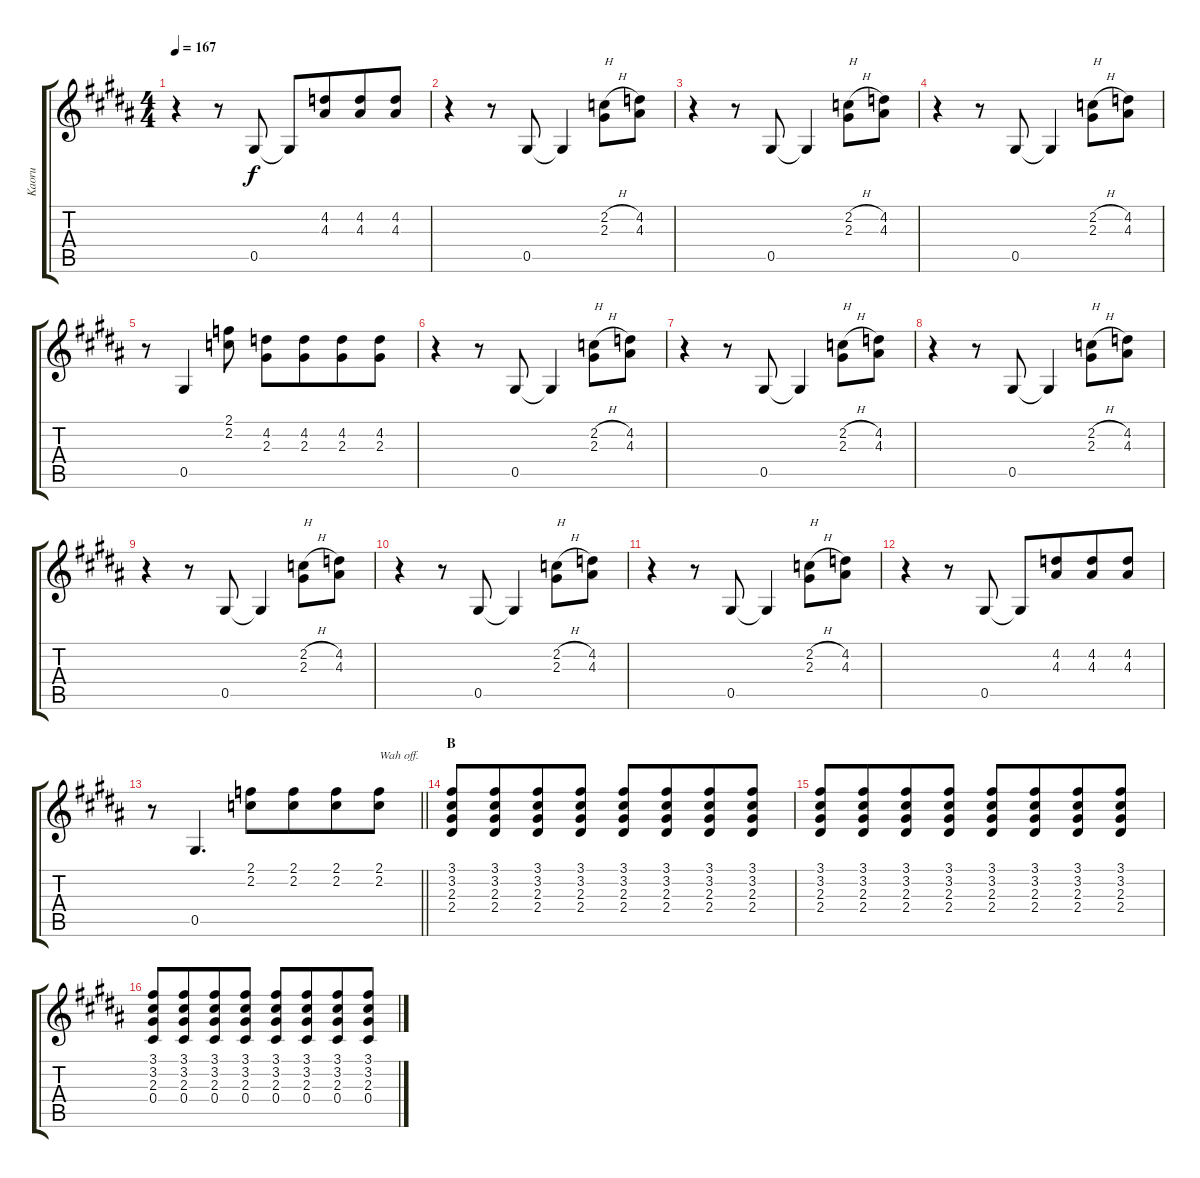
\track ("Kaoru" "Kaoru") {instrument overdrivenguitar}
\staff {score tabs}
\tuning (Eb4 Bb3 Gb3 Db3 Ab2 Db2) {hide}
\ts (4 4)
\tempo 167
\clef g2
\ks g#minor
r.4{dy f} r.8 0.5.8 0.5{t}.8 (4.2 4.3).8{beam merge} (4.2 4.3).8 (4.2 4.3).8 |
r.4 r.8 0.5.8 0.5{t}.4 (2.2{h} 2.3).8{txt "H"} (4.2 4.3).8 |
r.4 r.8 0.5.8 0.5{t}.4 (2.2{h} 2.3).8{txt "H"} (4.2 4.3).8 |
r.4 r.8 0.5.8 0.5{t}.4 (2.2{h} 2.3).8{txt "H"} (4.2 4.3).8 |
r.8 0.5.4 (2.1 2.2).8 (4.2 2.3).8 (4.2 2.3).8{beam merge} (4.2 2.3).8 (4.2 2.3).8 |
r.4 r.8 0.5.8 0.5{t}.4 (2.2{h} 2.3).8{txt "H"} (4.2 4.3).8 |
r.4 r.8 0.5.8 0.5{t}.4 (2.2{h} 2.3).8{txt "H"} (4.2 4.3).8 |
r.4 r.8 0.5.8 0.5{t}.4 (2.2{h} 2.3).8{txt "H"} (4.2 4.3).8 |
r.4 r.8 0.5.8 0.5{t}.4 (2.2{h} 2.3).8{txt "H"} (4.2 4.3).8 |
r.4 r.8 0.5.8 0.5{t}.4 (2.2{h} 2.3).8{txt "H"} (4.2 4.3).8 |
r.4 r.8 0.5.8 0.5{t}.4 (2.2{h} 2.3).8{txt "H"} (4.2 4.3).8 |
r.4 r.8 0.5.8 0.5{t}.8 (4.2 4.3).8{beam merge} (4.2 4.3).8 (4.2 4.3).8 |
\barLineRight lightlight
r.8 0.5.4{d} (2.1 2.2).8 (2.1 2.2).8{beam merge} (2.1 2.2).8 (2.1 2.2).8{txt "Wah off."} |
\section ("" "B")
(3.1 3.2 2.3 2.4).8 (3.1 3.2 2.3 2.4).8{beam merge} (3.1 3.2 2.3 2.4).8 (3.1 3.2 2.3 2.4).8 (3.1 3.2 2.3 2.4).8 (3.1 3.2 2.3 2.4).8{beam merge} (3.1 3.2 2.3 2.4).8 (3.1 3.2 2.3 2.4).8 |
(3.1 3.2 2.3 2.4).8 (3.1 3.2 2.3 2.4).8{beam merge} (3.1 3.2 2.3 2.4).8 (3.1 3.2 2.3 2.4).8 (3.1 3.2 2.3 2.4).8 (3.1 3.2 2.3 2.4).8{beam merge} (3.1 3.2 2.3 2.4).8 (3.1 3.2 2.3 2.4).8 |
(3.1 3.2 2.3 0.4).8 (3.1 3.2 2.3 0.4).8{beam merge} (3.1 3.2 2.3 0.4).8 (3.1 3.2 2.3 0.4).8 (3.1 3.2 2.3 0.4).8 (3.1 3.2 2.3 0.4).8{beam merge} (3.1 3.2 2.3 0.4).8 (3.1 3.2 2.3 0.4).8
